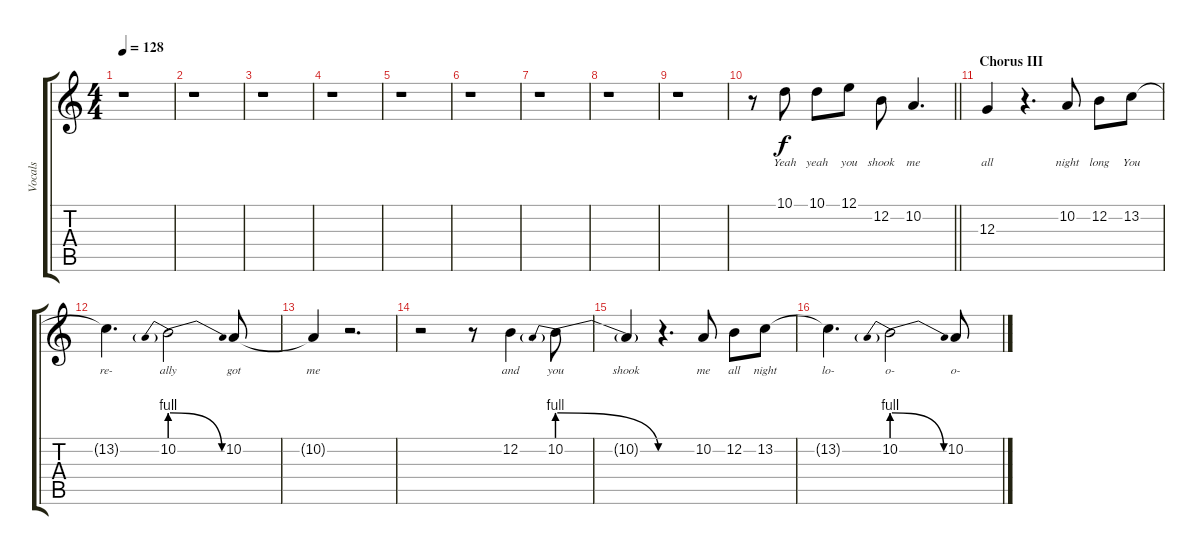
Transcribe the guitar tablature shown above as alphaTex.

\track ("Vocals" "Vocals") {instrument altosax}
\staff {score tabs}
\tuning (E4 B3 G3 D3 A2 E2) {hide}
\ts (4 4)
\tempo 128
\clef g2
\ks c
r.1{dy f} |
r.1 |
r.1 |
r.1 |
r.1 |
r.1 |
r.1 |
r.1 |
r.1 |
\barLineRight lightlight
r.8 10.1.8{lyrics (0 "Yeah") lyrics (1 "") lyrics (2 "") lyrics (3 "") lyrics (4 "")} 10.1.8{lyrics (0 "yeah") lyrics (1 "") lyrics (2 "") lyrics (3 "") lyrics (4 "")} 12.1.8{lyrics (0 "you") lyrics (1 "") lyrics (2 "") lyrics (3 "") lyrics (4 "")} 12.2.8{lyrics (0 "shook") lyrics (1 "") lyrics (2 "") lyrics (3 "") lyrics (4 "")} 10.2.4{d lyrics (0 "me") lyrics (1 "") lyrics (2 "") lyrics (3 "") lyrics (4 "")} |
\section ("" "Chorus III")
12.3.4{lyrics (0 "all") lyrics (1 "") lyrics (2 "") lyrics (3 "") lyrics (4 "")} r.4{d} 10.2.8{lyrics (0 "night") lyrics (1 "") lyrics (2 "") lyrics (3 "") lyrics (4 "")} 12.2.8{lyrics (0 "long") lyrics (1 "") lyrics (2 "") lyrics (3 "") lyrics (4 "")} 13.2.8{lyrics (0 "You") lyrics (1 "") lyrics (2 "") lyrics (3 "") lyrics (4 "")} |
13.2{t}.4{d lyrics (0 "re-") lyrics (1 "") lyrics (2 "") lyrics (3 "") lyrics (4 "")} 10.2{be (prebendrelease 0 4 60 0)}.2{lyrics (0 "ally") lyrics (1 "") lyrics (2 "") lyrics (3 "") lyrics (4 "")} 10.2.8{lyrics (0 "got") lyrics (1 "") lyrics (2 "") lyrics (3 "") lyrics (4 "")} |
10.2{t}.4{lyrics (0 "me") lyrics (1 "") lyrics (2 "") lyrics (3 "") lyrics (4 "")} r.2{d} |
r.2 r.8 12.2.4{lyrics (0 "and") lyrics (1 "") lyrics (2 "") lyrics (3 "") lyrics (4 "")} 10.2{be (prebendrelease 0 4 60 0)}.8{lyrics (0 "you") lyrics (1 "") lyrics (2 "") lyrics (3 "") lyrics (4 "")} |
10.2{t}.4{lyrics (0 "shook") lyrics (1 "") lyrics (2 "") lyrics (3 "") lyrics (4 "")} r.4{d} 10.2.8{lyrics (0 "me") lyrics (1 "") lyrics (2 "") lyrics (3 "") lyrics (4 "")} 12.2.8{lyrics (0 "all") lyrics (1 "") lyrics (2 "") lyrics (3 "") lyrics (4 "")} 13.2.8{lyrics (0 "night") lyrics (1 "") lyrics (2 "") lyrics (3 "") lyrics (4 "")} |
13.2{t}.4{d lyrics (0 "lo-") lyrics (1 "") lyrics (2 "") lyrics (3 "") lyrics (4 "")} 10.2{be (prebendrelease 0 4 60 0)}.2{lyrics (0 "o-") lyrics (1 "") lyrics (2 "") lyrics (3 "") lyrics (4 "")} 10.2.8{lyrics (0 "o-") lyrics (1 "") lyrics (2 "") lyrics (3 "") lyrics (4 "")}
